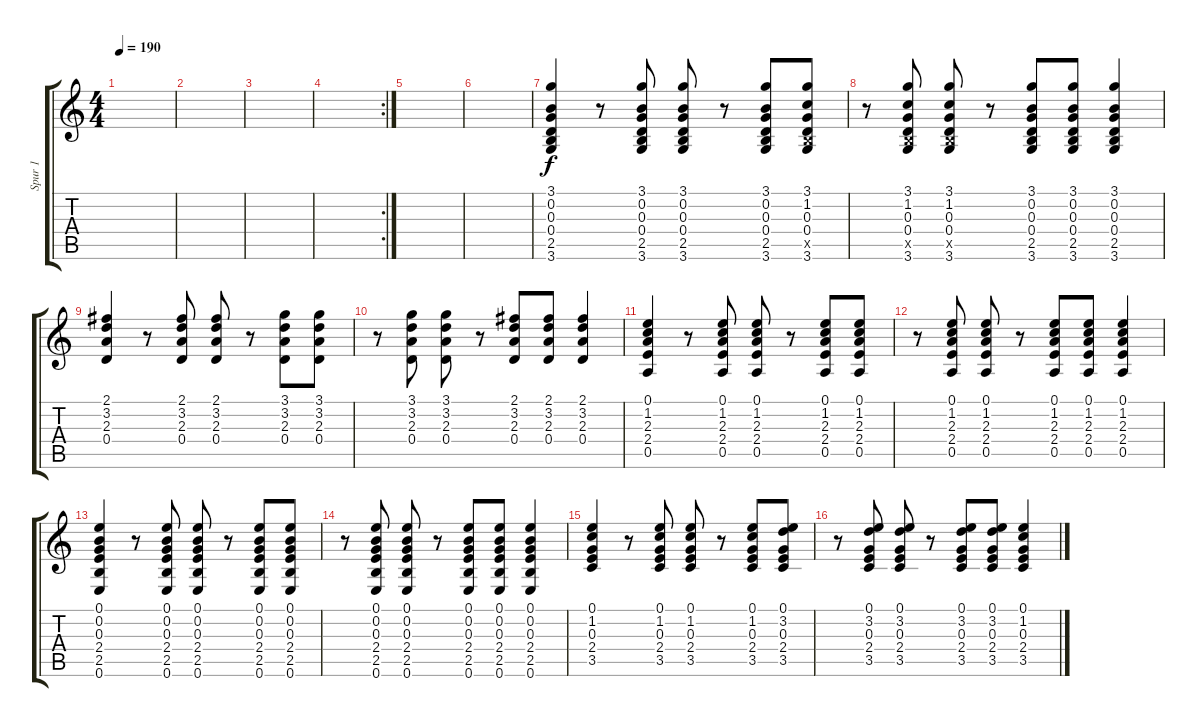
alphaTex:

\track ("Spur 1" "Spur 1") {instrument acousticguitarsteel}
\staff {score tabs}
\tuning (E4 B3 G3 D3 A2 E2) {hide}
\ts (4 4)
\tempo 190
\clef g2
\ks c
|
|
|
\rc 2
|
|
|
(3.1 0.2 0.3 0.4 2.5 3.6).4 r.8 (3.1 0.2 0.3 0.4 2.5 3.6).8 (3.1 0.2 0.3 0.4 2.5 3.6).8 r.8 (3.1 0.2 0.3 0.4 2.5 3.6).8 (3.1 1.2 0.3 0.4 2.5{x} 3.6).8 |
r.8 (3.1 1.2 0.3 0.4 2.5{x} 3.6).8 (3.1 1.2 0.3 0.4 2.5{x} 3.6).8 r.8 (3.1 0.2 0.3 0.4 2.5 3.6).8 (3.1 0.2 0.3 0.4 2.5 3.6).8 (3.1 0.2 0.3 0.4 2.5 3.6).4 |
(2.1 3.2 2.3 0.4).4 r.8 (2.1 3.2 2.3 0.4).8 (2.1 3.2 2.3 0.4).8 r.8 (3.1 3.2 2.3 0.4).8 (3.1 3.2 2.3 0.4).8 |
r.8 (3.1 3.2 2.3 0.4).8 (3.1 3.2 2.3 0.4).8 r.8 (2.1 3.2 2.3 0.4).8 (2.1 3.2 2.3 0.4).8 (2.1 3.2 2.3 0.4).4 |
(0.1 1.2 2.3 2.4 0.5).4 r.8 (0.1 1.2 2.3 2.4 0.5).8 (0.1 1.2 2.3 2.4 0.5).8 r.8 (0.1 1.2 2.3 2.4 0.5).8 (0.1 1.2 2.3 2.4 0.5).8 |
r.8 (0.1 1.2 2.3 2.4 0.5).8 (0.1 1.2 2.3 2.4 0.5).8 r.8 (0.1 1.2 2.3 2.4 0.5).8 (0.1 1.2 2.3 2.4 0.5).8 (0.1 1.2 2.3 2.4 0.5).4 |
(0.1 0.2 0.3 2.4 2.5 0.6).4 r.8 (0.1 0.2 0.3 2.4 2.5 0.6).8 (0.1 0.2 0.3 2.4 2.5 0.6).8 r.8 (0.1 0.2 0.3 2.4 2.5 0.6).8 (0.1 0.2 0.3 2.4 2.5 0.6).8 |
r.8 (0.1 0.2 0.3 2.4 2.5 0.6).8 (0.1 0.2 0.3 2.4 2.5 0.6).8 r.8 (0.1 0.2 0.3 2.4 2.5 0.6).8 (0.1 0.2 0.3 2.4 2.5 0.6).8 (0.1 0.2 0.3 2.4 2.5 0.6).4 |
(0.1 1.2 0.3 2.4 3.5).4 r.8 (0.1 1.2 0.3 2.4 3.5).8 (0.1 1.2 0.3 2.4 3.5).8 r.8 (0.1 1.2 0.3 2.4 3.5).8 (0.1 3.2 0.3 2.4 3.5).8 |
r.8 (0.1 3.2 0.3 2.4 3.5).8 (0.1 3.2 0.3 2.4 3.5).8 r.8 (0.1 3.2 0.3 2.4 3.5).8 (0.1 3.2 0.3 2.4 3.5).8 (0.1 1.2 0.3 2.4 3.5).4
